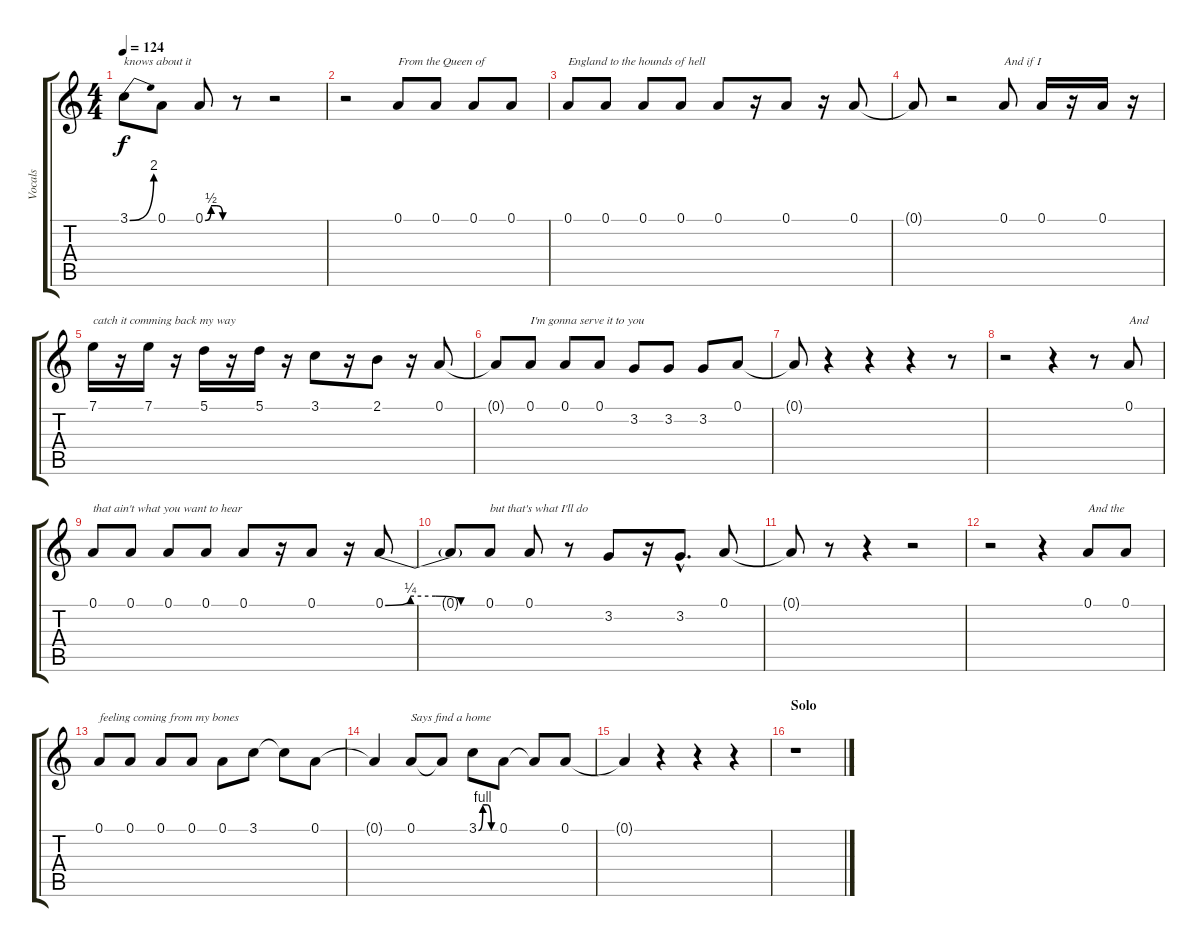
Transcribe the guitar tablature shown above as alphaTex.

\track ("Vocals" "Vocals") {instrument oboe}
\staff {score tabs}
\tuning (A4 E4 C4 G3 D3 A2) {hide}
\ts (4 4)
\tempo 124
\clef g2
\ks c
3.1{be (bend 0 0 60 8)}.8{txt "knows about it" dy f} 0.1.8 0.1{be (custom 0 0 15 2 30 2 45 0 60 0)}.8 r.8 r.2 |
r.2 0.1.8{txt "From the Queen of"} 0.1.8 0.1.8 0.1.8 |
0.1.8{txt "England to the hounds of hell"} 0.1.8 0.1.8 0.1.8 0.1.8 r.16 0.1.8 r.16 0.1.8 |
0.1{t}.8 r.2 0.1.8{txt "And if I"} 0.1.16 r.16 0.1.16 r.16 |
7.1.16{txt "catch it comming back my way"} r.16 7.1.16 r.16 5.1.16 r.16 5.1.16 r.16 3.1.8 r.16 2.1.8 r.16 0.1.8 |
0.1{t}.8 0.1.8{txt "I'm gonna serve it to you"} 0.1.8 0.1.8 3.2.8 3.2.8 3.2.8 0.1.8 |
0.1{t}.8 r.4 r.4 r.4 r.8 |
r.2 r.4 r.8 0.1.8{txt "And"} |
0.1.8{txt "that ain't what you want to hear"} 0.1.8 0.1.8 0.1.8 0.1.8 r.16 0.1.8 r.16 0.1{be (custom 0 0 15 1 30 1 45 0 60 0)}.8 |
0.1{t}.8 0.1.8{txt "but that's what I'll do"} 0.1.8 r.8 3.2.8 r.16 3.2{hac}.8{d} 0.1.8 |
0.1{t}.8 r.8 r.4 r.2 |
r.2 r.4 0.1.8{txt "And the"} 0.1.8 |
0.1.8{txt "feeling coming from my bones"} 0.1.8 0.1.8 0.1.8 0.1.8 3.1.8 3.1{t}.8 0.1.8 |
0.1{t}.4 0.1.8{txt "Says find a home"} 0.1{t}.8 3.1{be (custom 0 0 15 4 30 4 45 0 60 0)}.8 0.1.8 0.1{t}.8 0.1.8 |
0.1{t}.4 r.4 r.4 r.4 |
\section ("" "Solo")
r.1
